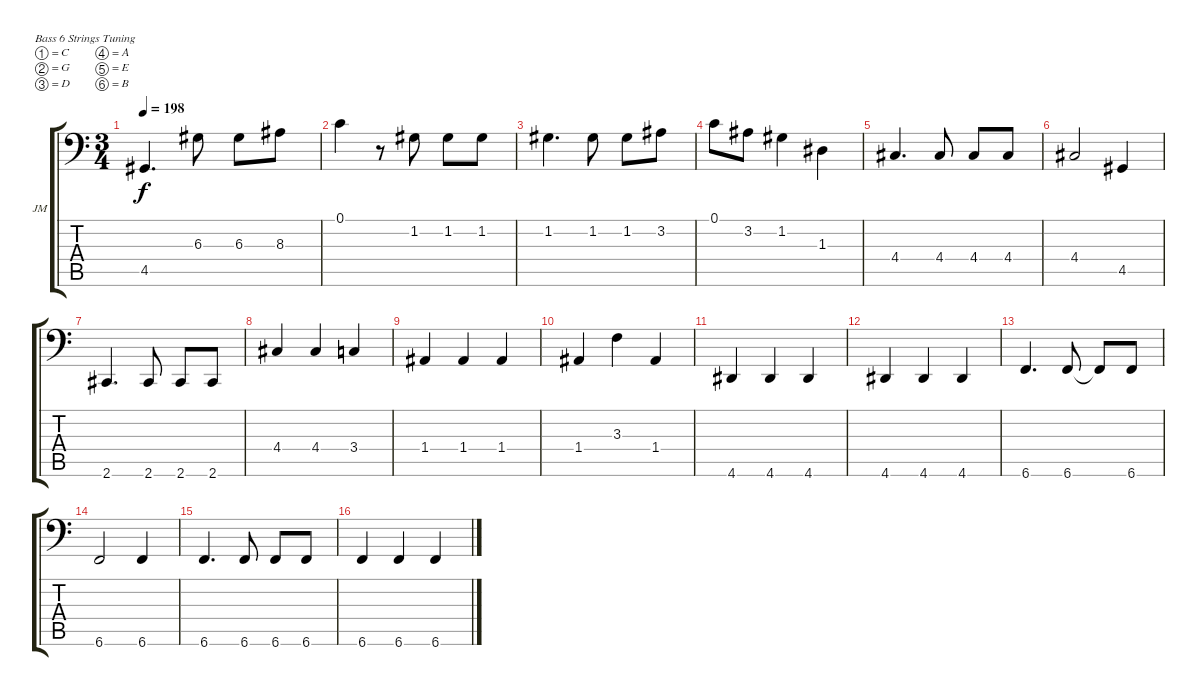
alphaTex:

\defaultSystemsLayout 4
\bracketExtendMode groupsimilarinstruments
\firstSystemTrackNameOrientation horizontal
\otherSystemsTrackNameOrientation horizontal
\track ("John Myung " "JM") {instrument electricbassfinger}
\staff {score tabs}
\tuning (C3 G2 D2 A1 E1 B0)
\ts (3 4)
\tempo 198
\clef f4
\ks c
4.5.4{d dy f} 6.3.8 6.3.8 8.3.8 |
0.1.4 r.8 1.2.8 1.2.8 1.2.8 |
1.2.4{d} 1.2.8 1.2.8 3.2.8 |
0.1.8 3.2.8 1.2.4 1.3.4 |
4.4.4{d} 4.4.8 4.4.8 4.4.8 |
4.4.2 4.5.4 |
2.6.4{d} 2.6.8 2.6.8 2.6.8 |
4.4.4 4.4.4 3.4.4 |
1.4.4 1.4.4 1.4.4 |
1.4.4 3.3.4 1.4.4 |
4.6.4 4.6.4 4.6.4 |
4.6.4 4.6.4 4.6.4 |
6.6.4{d} 6.6.8 6.6{t}.8 6.6.8 |
6.6.2 6.6.4 |
6.6.4{d} 6.6.8 6.6.8 6.6.8 |
6.6.4 6.6.4 6.6.4
